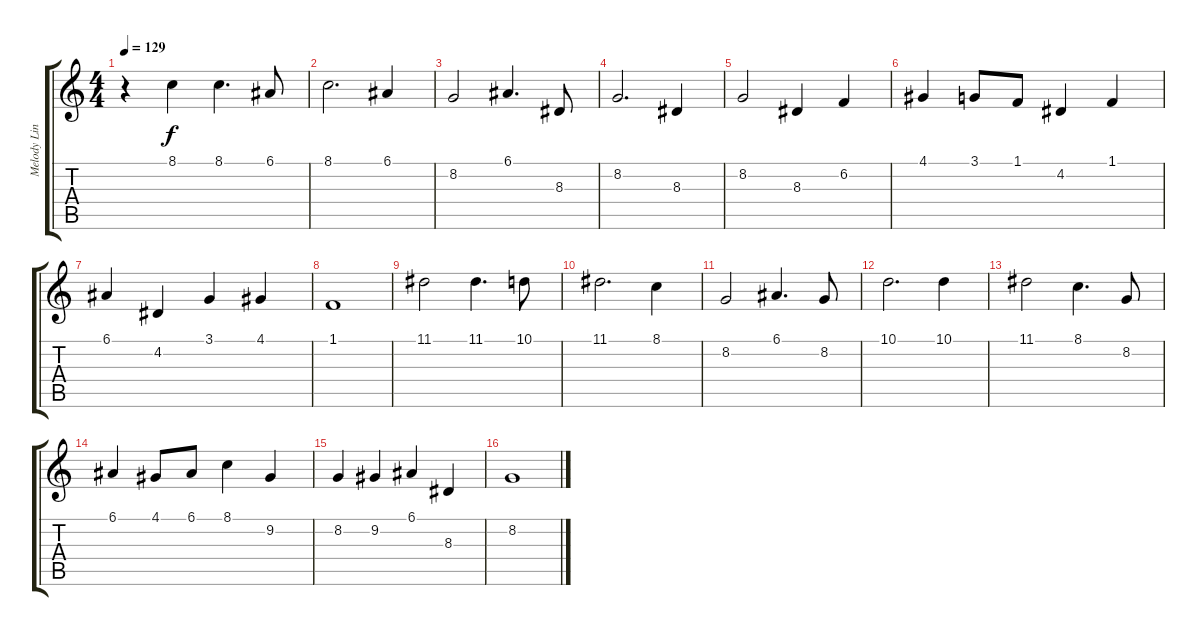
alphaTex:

\track ("Melody Line" "Melody Lin") {instrument acousticgrandpiano}
\staff {score tabs}
\tuning (E4 B3 G3 D3 A2 E2) {hide}
\ts (4 4)
\tempo 129
\clef g2
\ks c
r.4{dy f} 8.1.4 8.1.4{d} 6.1.8 |
8.1.2{d} 6.1.4 |
8.2.2 6.1.4{d} 8.3.8 |
8.2.2{d} 8.3.4 |
8.2.2 8.3.4 6.2.4 |
4.1.4 3.1.8 1.1.8 4.2.4 1.1.4 |
6.1.4 4.2.4 3.1.4 4.1.4 |
1.1.1 |
11.1.2 11.1.4{d} 10.1.8 |
11.1.2{d} 8.1.4 |
8.2.2 6.1.4{d} 8.2.8 |
10.1.2{d} 10.1.4 |
11.1.2 8.1.4{d} 8.2.8 |
6.1.4 4.1.8 6.1.8 8.1.4 9.2.4 |
8.2.4 9.2.4 6.1.4 8.3.4 |
8.2.1
